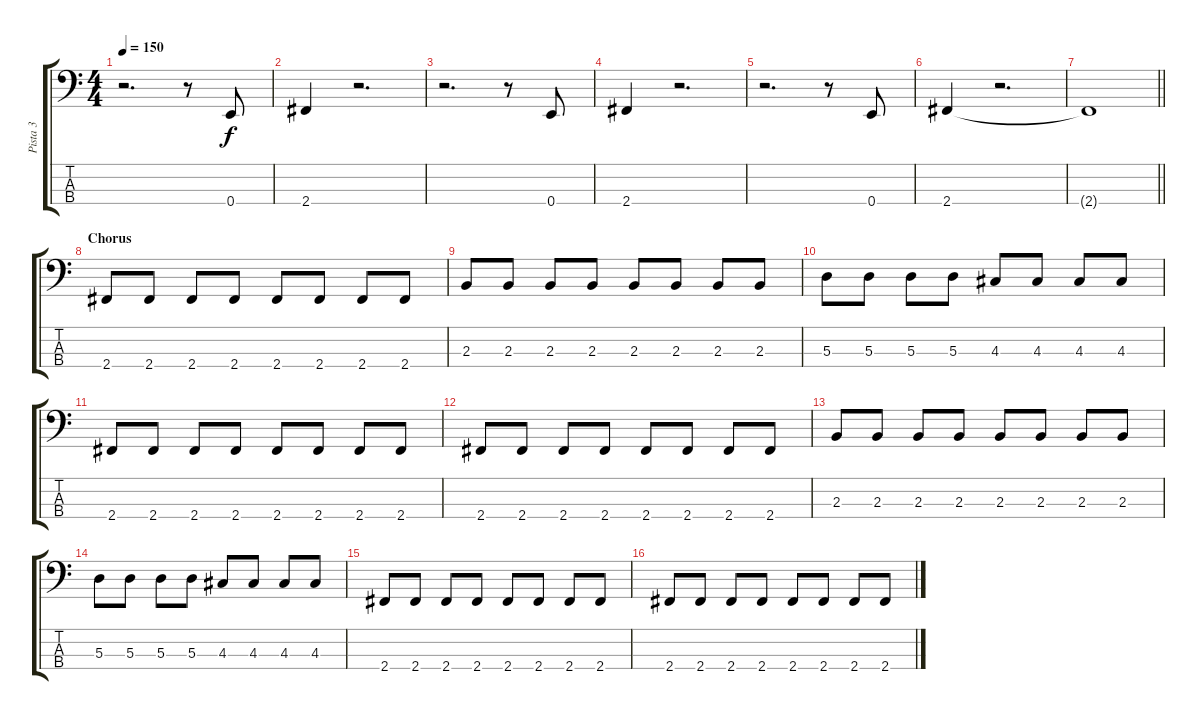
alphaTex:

\track ("Pista 3" "Pista 3") {instrument electricbassfinger}
\staff {score tabs}
\tuning (G2 D2 A1 E1) {hide}
\ts (4 4)
\tempo 150
\clef f4
\ks c
r.2{d dy f} r.8 0.4.8 |
2.4.4 r.2{d} |
r.2{d} r.8 0.4.8 |
2.4.4 r.2{d} |
r.2{d} r.8 0.4.8 |
2.4.4 r.2{d} |
\barLineRight lightlight
2.4{t}.1 |
\section ("" "Chorus")
2.4.8 2.4.8 2.4.8 2.4.8 2.4.8 2.4.8 2.4.8 2.4.8 |
2.3.8 2.3.8 2.3.8 2.3.8 2.3.8 2.3.8 2.3.8 2.3.8 |
5.3.8 5.3.8 5.3.8 5.3.8 4.3.8 4.3.8 4.3.8 4.3.8 |
2.4.8 2.4.8 2.4.8 2.4.8 2.4.8 2.4.8 2.4.8 2.4.8 |
2.4.8 2.4.8 2.4.8 2.4.8 2.4.8 2.4.8 2.4.8 2.4.8 |
2.3.8 2.3.8 2.3.8 2.3.8 2.3.8 2.3.8 2.3.8 2.3.8 |
5.3.8 5.3.8 5.3.8 5.3.8 4.3.8 4.3.8 4.3.8 4.3.8 |
2.4.8 2.4.8 2.4.8 2.4.8 2.4.8 2.4.8 2.4.8 2.4.8 |
2.4.8 2.4.8 2.4.8 2.4.8 2.4.8 2.4.8 2.4.8 2.4.8
